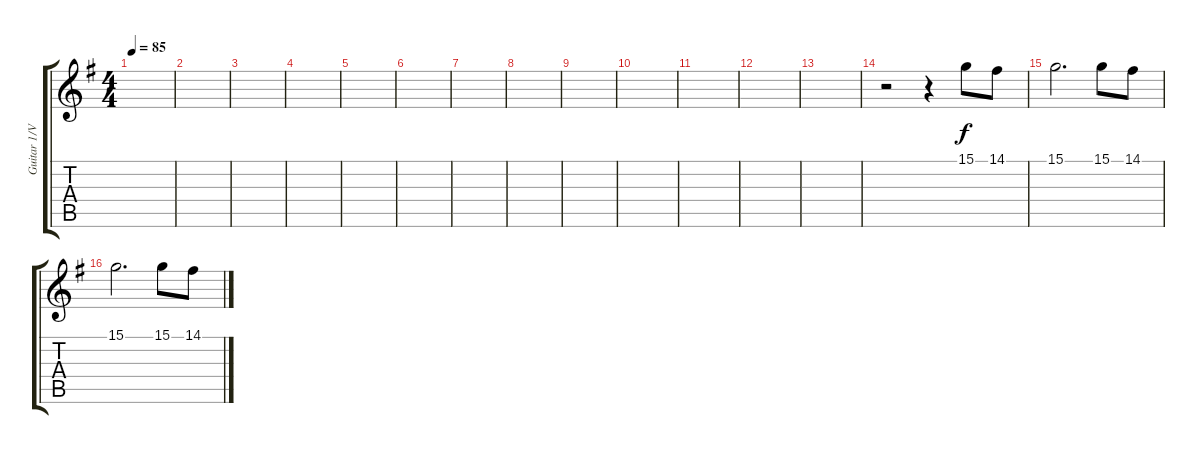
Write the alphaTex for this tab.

\track ("Guitar 1/Violin" "Guitar 1/V") {instrument violin}
\staff {score tabs}
\tuning (E4 B3 G3 D3 A2 E2) {hide}
\ts (4 4)
\tempo 85
\clef g2
\ks g
|
|
|
|
|
|
|
|
|
|
|
|
|
r.2 r.4 15.1.8 14.1.8 |
15.1.2{d} 15.1.8 14.1.8 |
15.1.2{d} 15.1.8 14.1.8
